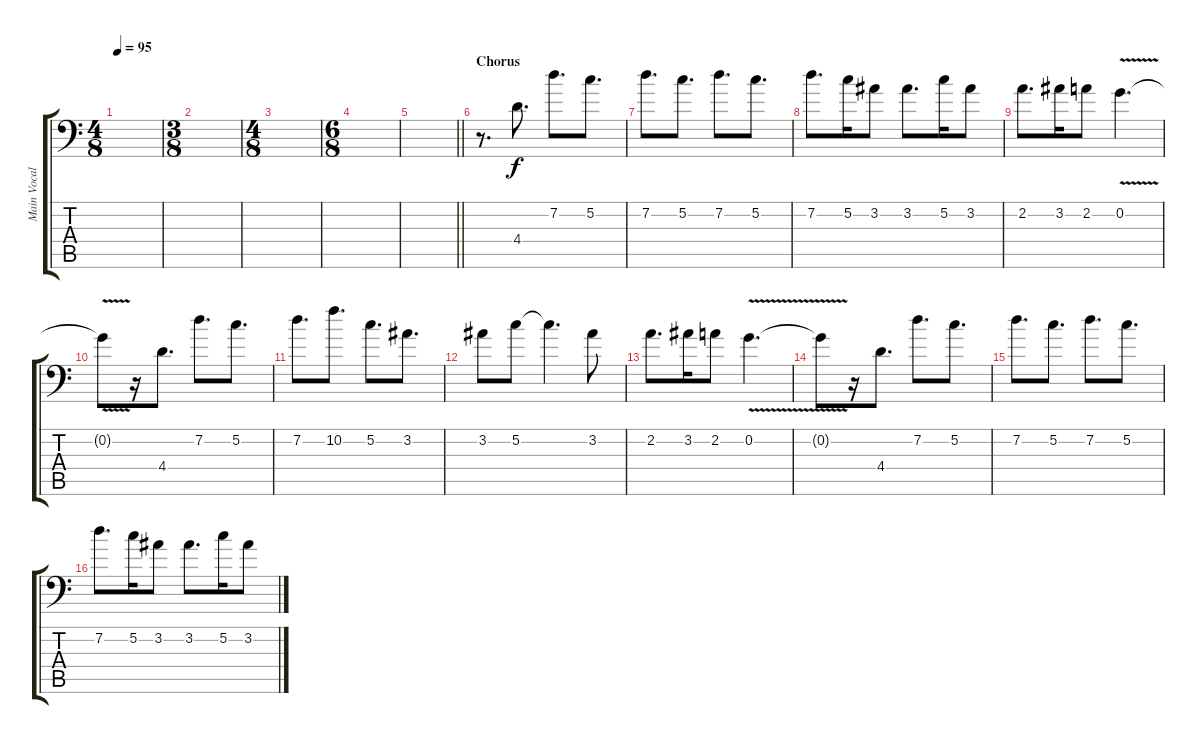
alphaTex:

\track ("Main Vocal" "Main Vocal") {instrument electricbassfinger}
\staff {score tabs}
\tuning (C4 G3 Eb3 Bb2 F2 Bb1) {hide}
\ts (4 8)
\tempo 95
\clef f4
\ks c
|
\ts (3 8)
|
\ts (4 8)
|
\ts (6 8)
|
\barLineRight lightlight
|
\section ("" "Chorus")
r.8{d} 4.4.8{d} 7.2.8{d} 5.2.8{d} |
7.2.8{d} 5.2.8{d} 7.2.8{d} 5.2.8{d} |
7.2.8{d} 5.2.16 3.2.8 3.2.8{d} 5.2.16 3.2.8 |
2.2.8{d} 3.2.16 2.2.8 0.2{v}.4{d} |
0.2{t}.8 r.16 4.4.8{d} 7.2.8{d} 5.2.8{d} |
7.2.8{d} 10.2.8{d} 5.2.8{d} 3.2.8{d} |
3.2.8 5.2.8 5.2{t}.4{d} 3.2.8 |
2.2.8{d} 3.2.16 2.2.8 0.2{v}.4{d} |
0.2{t}.8 r.16 4.4.8{d} 7.2.8{d} 5.2.8{d} |
7.2.8{d} 5.2.8{d} 7.2.8{d} 5.2.8{d} |
7.2.8{d} 5.2.16 3.2.8 3.2.8{d} 5.2.16 3.2.8
